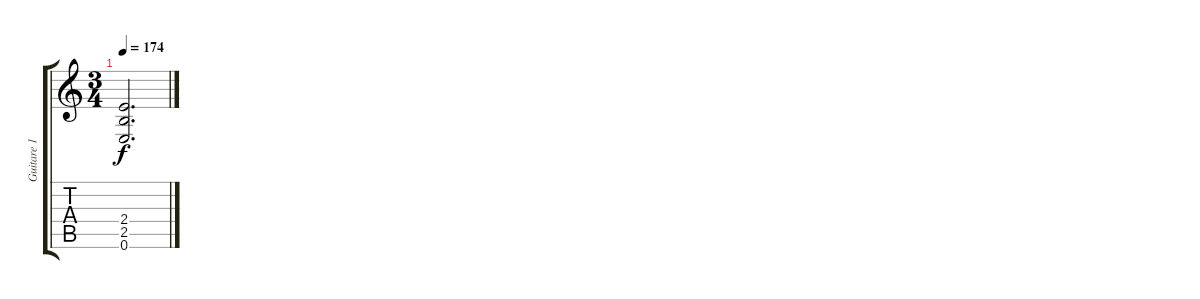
\track ("Guitare 1" "Guitare 1") {instrument distortionguitar}
\staff {score tabs}
\tuning (E4 B3 G3 D3 A2 E2) {hide}
\ts (3 4)
\tempo 174
\clef g2
\ks c
(2.4{t} 2.5{t} 0.6{t}).2{d dy f}
